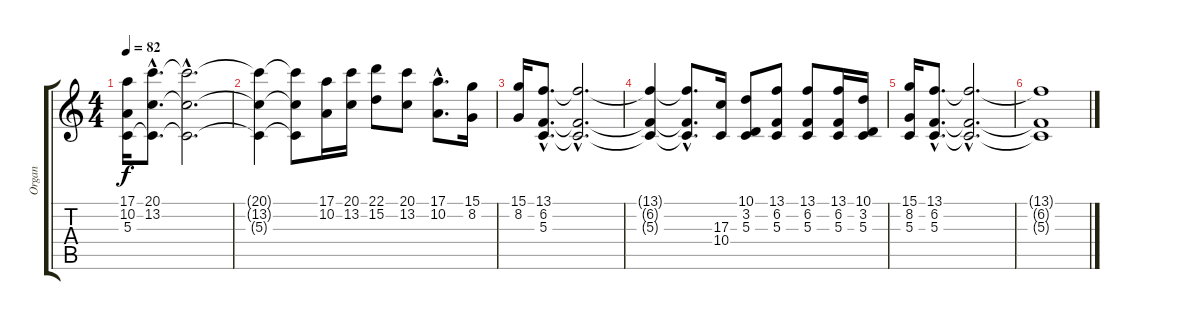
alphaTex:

\track ("Organ" "Organ") {instrument drawbarorgan}
\staff {score tabs}
\tuning (E4 B3 G3 D3 A2 E2) {hide}
\ts (4 4)
\tempo 82
\clef g2
\ks c
(17.1 10.2 5.3).16{dy f} (20.1{hac} 13.2{hac} 5.3{hac t}).8{d} (20.1{hac t} 13.2{hac t} 5.3{hac t}).2{d} |
(20.1{t} 13.2{t} 5.3{t}).4 (20.1{t} 13.2{t} 5.3{t}).8 (17.1 10.2).16 (20.1 13.2).16 (22.1 15.2).8 (20.1 13.2).8 (17.1{hac} 10.2{hac}).8{d} (15.1 8.2).16 |
(15.1 8.2).16 (13.1{hac} 6.2{hac} 5.3{hac}).8{d} (13.1{hac t} 6.2{hac t} 5.3{hac t}).2{d} |
(13.1{t} 6.2{t} 5.3{t}).4 (13.1{hac t} 6.2{hac t} 5.3{hac t}).8{d} (17.3 10.4).16 (10.1 3.2 5.3).8 (13.1 6.2 5.3).8 (13.1 6.2 5.3).8 (13.1 6.2 5.3).16 (10.1 3.2 5.3).16 |
(15.1 8.2 5.3).16 (13.1{hac} 6.2{hac} 5.3{hac}).8{d} (13.1{hac t} 6.2{hac t} 5.3{hac t}).2{d} |
(13.1{t} 6.2{t} 5.3{t}).1
